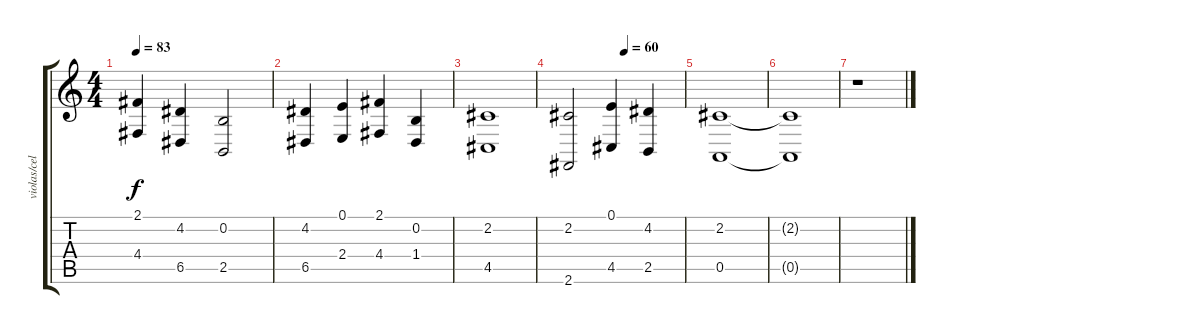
\track ("violas/celli" "violas/cel") {instrument stringensemble2}
\staff {score tabs}
\tuning (E4 B3 G3 D3 A2 E2) {hide}
\ts (4 4)
\tempo 83
\clef g2
\ks c
(2.1 4.4).4{dy f} (4.2 6.5).4 (0.2 2.5).2 |
(4.2 6.5).4 (0.1 2.4).4 (2.1 4.4).4 (0.2 1.4).4 |
(2.2 4.5).1 |
\tempo (60 0.4895833333333333)
(2.2 2.6).2 (0.1 4.5).4 (4.2 2.5).4 |
(2.2 0.5).1 |
(2.2{t} 0.5{t}).1 |
r.1
